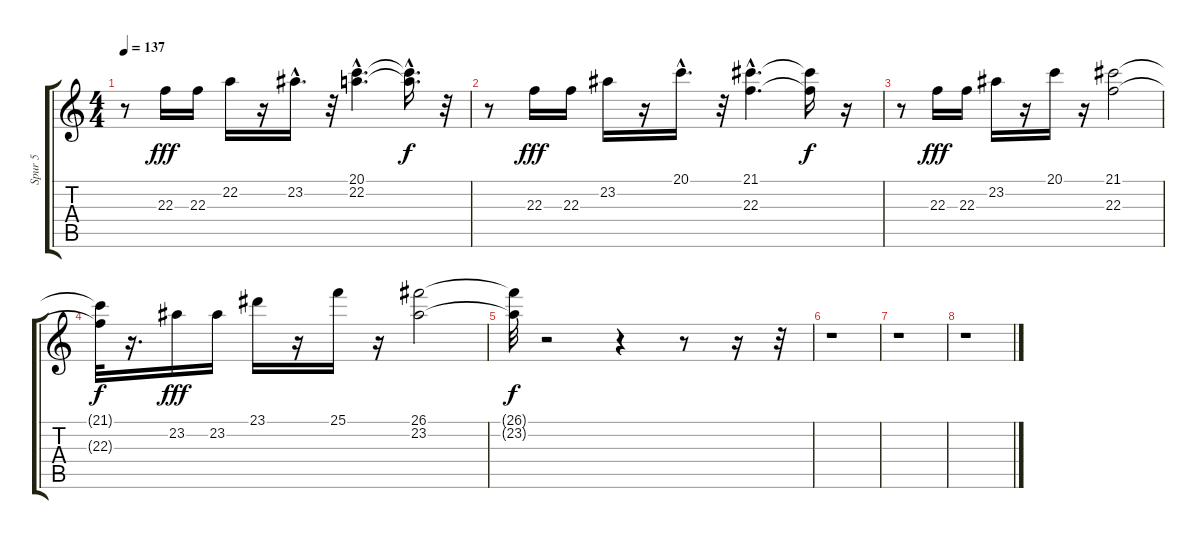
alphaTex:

\track ("Spur 5" "Spur 5") {instrument trumpet}
\staff {score tabs}
\tuning (E4 B3 G3 D3 A2 E2) {hide}
\ts (4 4)
\tempo 137
\clef g2
\ks c
r.8{dy f} 22.3.16{dy fff} 22.3.16 22.2.16 r.16 23.2{hac}.16{d} r.32 (20.1{hac} 22.2{hac}).4{d} (20.1{hac t} 22.2{hac t}).16{d dy f} r.32 |
r.8 22.3.16{dy fff} 22.3.16 23.2.16 r.16 20.1{hac}.16{d} r.32 (21.1{hac} 22.3{hac}).4{d} (21.1{t} 22.3{t}).16{dy f} r.16 |
r.8 22.3.16{dy fff} 22.3.16 23.2.16 r.16 20.1.16 r.16 (21.1 22.3).2 |
(21.1{t} 22.3{t}).32{dy f} r.16{d} 23.2.16{dy fff} 23.2.16 23.1.16 r.16 25.1.16 r.16 (26.1 23.2).2 |
(26.1{t} 23.2{t}).32{dy f} r.2 r.4 r.8 r.16 r.32 |
r.1 |
r.1 |
r.1
